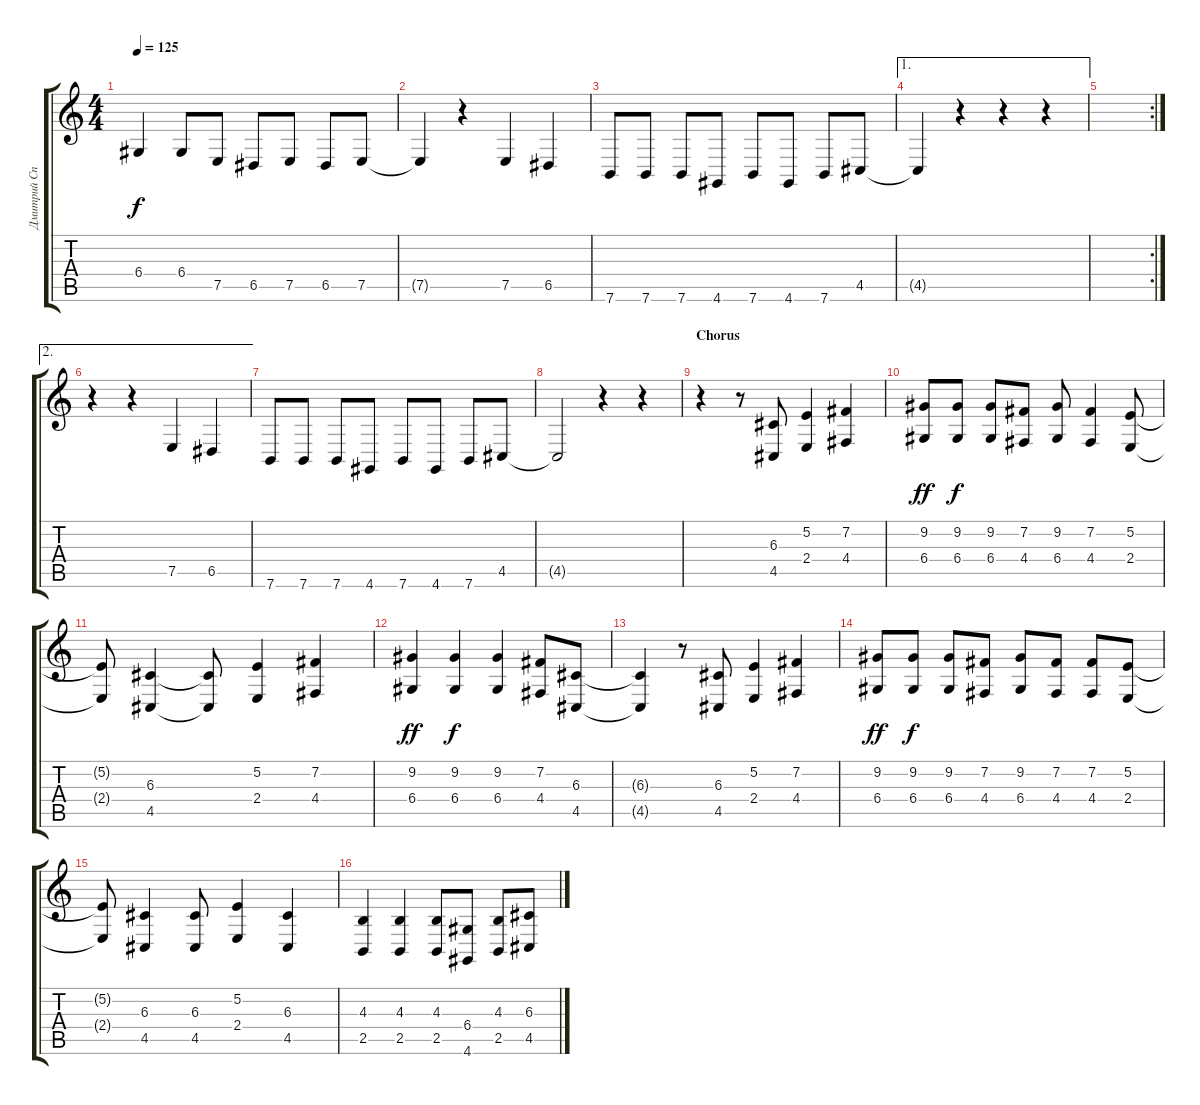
\track ("Дмитрий Спирин (Vocal)" "Дмитрий Сп") {instrument cello}
\staff {score tabs}
\tuning (E4 B3 G3 D3 A2 E2) {hide}
\ts (4 4)
\tempo 125
\clef g2
\ks c
6.4{t}.4{dy f} 6.4.8 7.5.8 6.5.8 7.5.8 6.5.8 7.5.8 |
7.5{t}.4 r.4 7.5.4 6.5.4 |
7.6.8 7.6.8 7.6.8 4.6.8 7.6.8 4.6.8 7.6.8 4.5.8 |
\ae 1
4.5{t}.4 r.4 r.4 r.4 |
\rc 2
|
\ae 2
r.4 r.4 7.5.4 6.5.4 |
7.6.8 7.6.8 7.6.8 4.6.8 7.6.8 4.6.8 7.6.8 4.5.8 |
4.5{t}.2 r.4 r.4 |
\section ("" "Chorus")
r.4 r.8 (6.3 4.5).8 (5.2 2.4).4 (7.2 4.4).4 |
(9.2 6.4).8{dy ff} (9.2 6.4).8{dy f} (9.2 6.4).8 (7.2 4.4).8 (9.2 6.4).8 (7.2 4.4).4 (5.2 2.4).8 |
(5.2{t} 2.4{t}).8 (6.3 4.5).4 (6.3{t} 4.5{t}).8 (5.2 2.4).4 (7.2 4.4).4 |
(9.2 6.4).4{dy ff} (9.2 6.4).4{dy f} (9.2 6.4).4 (7.2 4.4).8 (6.3 4.5).8 |
(6.3{t} 4.5{t}).4 r.8 (6.3 4.5).8 (5.2 2.4).4 (7.2 4.4).4 |
(9.2 6.4).8{dy ff} (9.2 6.4).8{dy f} (9.2 6.4).8 (7.2 4.4).8 (9.2 6.4).8 (7.2 4.4).8 (7.2 4.4).8 (5.2 2.4).8 |
(5.2{t} 2.4{t}).8 (6.3 4.5).4 (6.3 4.5).8 (5.2 2.4).4 (6.3 4.5).4 |
(4.3 2.5).4 (4.3 2.5).4 (4.3 2.5).8 (6.4 4.6).8 (4.3 2.5).8 (6.3 4.5).8
